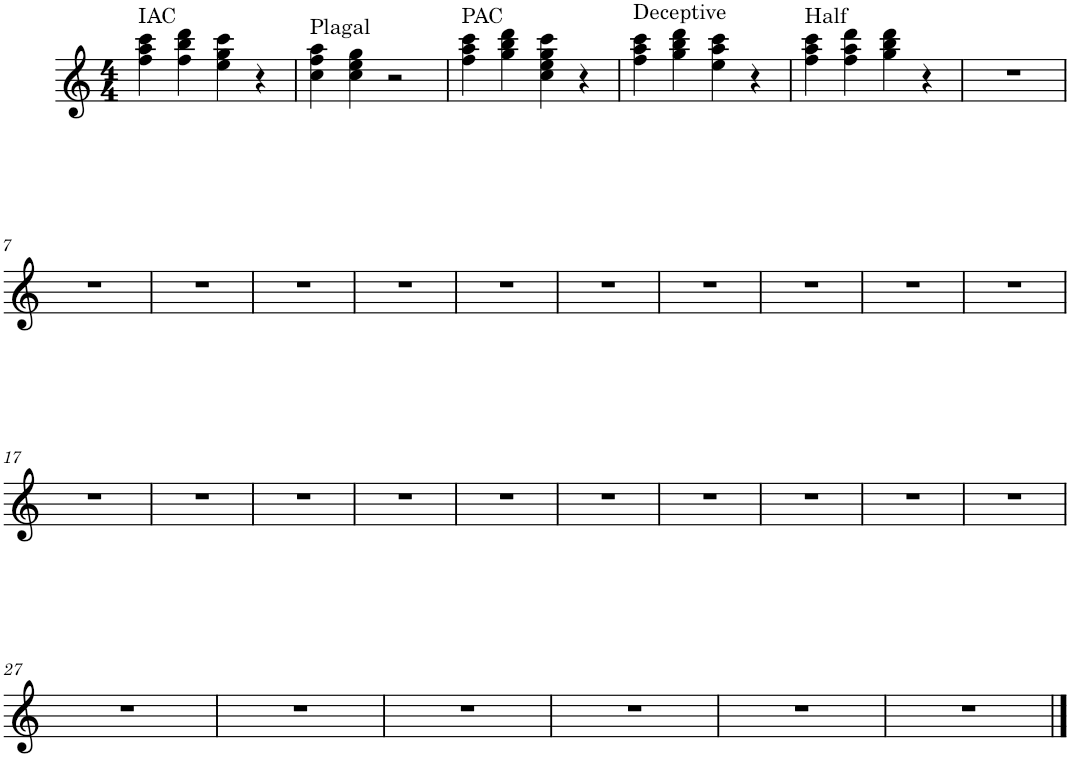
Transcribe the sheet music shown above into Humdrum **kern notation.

**kern
*part1
*staff1
*I"Piano
*I'Pno.
*clefG2
*k[]
*M4/4
=1
!LO:TX:a:t=IAC
4ff\ 4aa\ 4ccc\
4ff\ 4bb\ 4ddd\
4ee\ 4gg\ 4ccc\
4r
=2
!LO:TX:a:t=Plagal
4cc\ 4ff\ 4aa\
4cc\ 4ee\ 4gg\
2r
=3
!LO:TX:a:t=PAC
4ff\ 4aa\ 4ccc\
4gg\ 4bb\ 4ddd\
4cc\ 4ee\ 4gg\ 4ccc\
4r
=4
!LO:TX:a:t=Deceptive
4ff\ 4aa\ 4ccc\
4gg\ 4bb\ 4ddd\
4ee\ 4aa\ 4ccc\
4r
=5
!LO:TX:a:t=Half
4ff\ 4aa\ 4ccc\
4ff\ 4aa\ 4ddd\
4gg\ 4bb\ 4ddd\
4r
=6
1r
!!LO:LB:g=z
=7
1r
=8
1r
=9
1r
=10
1r
=11
1r
=12
1r
=13
1r
=14
1r
=15
1r
=16
1r
!!LO:LB:g=z
=17
1r
=18
1r
=19
1r
=20
1r
=21
1r
=22
1r
=23
1r
=24
1r
=25
1r
=26
1r
!!LO:LB:g=z
=27
1r
=28
1r
=29
1r
=30
1r
=31
1r
=32
1r
==
*-
